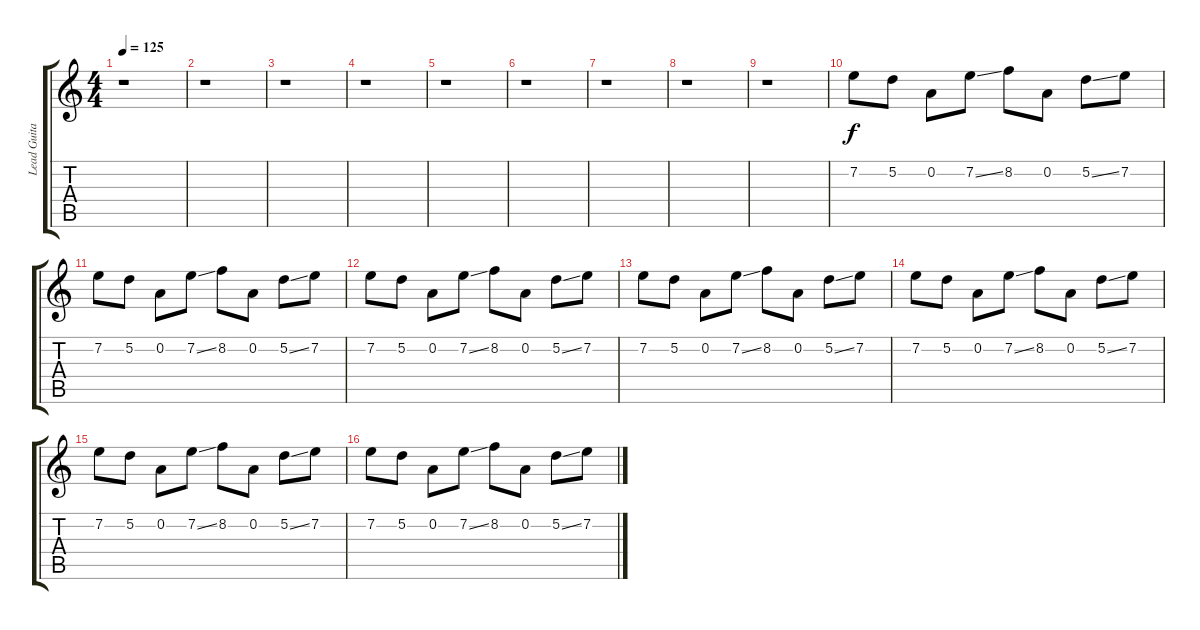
\track ("Lead Guitar" "Lead Guita") {instrument distortionguitar}
\staff {score tabs}
\tuning (D4 A3 F3 C3 G2 D2) {hide}
\ts (4 4)
\tempo 125
\clef g2
\ks c
r.1{dy f} |
r.1 |
r.1 |
r.1 |
r.1 |
r.1 |
r.1 |
r.1 |
r.1 |
7.2.8 5.2.8 0.2.8 7.2{ss}.8 8.2.8 0.2.8 5.2{ss}.8 7.2.8 |
7.2.8 5.2.8 0.2.8 7.2{ss}.8 8.2.8 0.2.8 5.2{ss}.8 7.2.8 |
7.2.8 5.2.8 0.2.8 7.2{ss}.8 8.2.8 0.2.8 5.2{ss}.8 7.2.8 |
7.2.8 5.2.8 0.2.8 7.2{ss}.8 8.2.8 0.2.8 5.2{ss}.8 7.2.8 |
7.2.8 5.2.8 0.2.8 7.2{ss}.8 8.2.8 0.2.8 5.2{ss}.8 7.2.8 |
7.2.8 5.2.8 0.2.8 7.2{ss}.8 8.2.8 0.2.8 5.2{ss}.8 7.2.8 |
7.2.8 5.2.8 0.2.8 7.2{ss}.8 8.2.8 0.2.8 5.2{ss}.8 7.2.8
